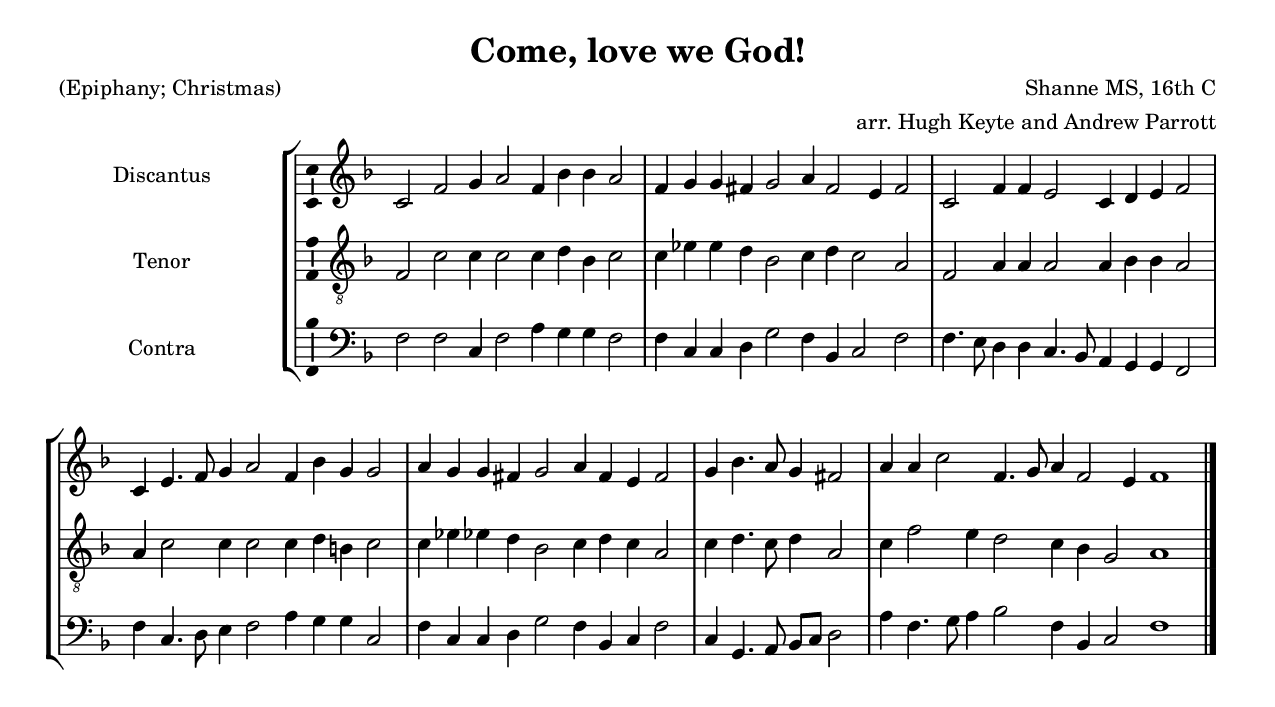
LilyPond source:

\version "2.24"

\include "english.ly"

#(set-global-staff-size 18.5)
#(set-default-paper-size "letter")

\header {
  title = "Come, love we God!"
  composer = "Shanne MS, 16th C"
  arranger = "arr. Hugh Keyte and Andrew Parrott"
  poet = "(Epiphany; Christmas)"
}

ficta = { \once \set suggestAccidentals = ##t }

global = {
  \key f \major

  \once \omit Staff.TimeSignature
  \time 4/4
  \override Staff.NoteHead.style = #'baroque


}

globalEnd = {
  \bar "|."
}

discantusVoice = \relative c' {
  \global
\clef G

c2 f g4 a2 f4 bf bf a2 \bar "|"
f4 g g fs g2 a4 f2 e4 f2 \bar "|"
c2 f4 f e2 c4 d e f2 \bar "|" \break
c4 e4. f8 g4 a2 f4 bf g g2 \bar "|"
a4 g4 g fs g2 a4 f e f2 \bar "|"
g4 bf4. a8 g4 fs2 \bar "|"
a4 a c2 f,4. g8 a4 f2 e4 f1


\globalEnd
}



tenorVoice =  \relative c {
    \global

  \clef "G_8"
  f2 c' c4 c2 c4 d bf c2 
  c4 ef ef d bf2 c4 d c2 a2 
  f a4 a a2 a4 bf bf a2 
  a4 c2 c4 c2 c4 d b c2 
  c4 ef ef d bf2 c4 d c a2 
  c4 d4. c8 d4 a2
  c4 f2 e4 d2 c4 bf g2 a1

}




contraVoice =  \relative c {
  \global
  \clef "F"
  
  f2 f c4 f2 a4 g g f2 
  f4 c c d g2 f4 bf, c2 f2
  f4. e8 d4 d c4. bf8 a4 g g f2
  f'4 c4. d8 e4 f2 a4 g g c,2
  f4 c c d g2 f4 bf, c f2
  c4 g4. a8 bf c d2 
  a'4 f4. g8 a4 bf2 f4 bf, c2 f1
}

discantusVoicePart = \new Staff \with {
  instrumentName = "Discantus"
  midiInstrument = "oboe"
  \consists "Ambitus_engraver"
} { \discantusVoice }

tenorVoicePart = \new Staff \with {
  instrumentName = "Tenor"
  midiInstrument = "oboe"
  \consists "Ambitus_engraver"
} { \tenorVoice }

contraVoicePart = \new Staff \with {
  instrumentName = "Contra"
  midiInstrument = "trombone"
  \consists "Ambitus_engraver"
} { \clef "treble_8" \contraVoice }

\score {
  \new StaffGroup {
    <<
      \discantusVoicePart
      \tenorVoicePart
      \contraVoicePart
    >>
  }
  \layout {
    indent = 4\cm
    incipit-width = 2\cm
    \context {
      \Staff
      measureBarType = ""
    }
  }
  \midi {
    \tempo 1=35
  }
}
